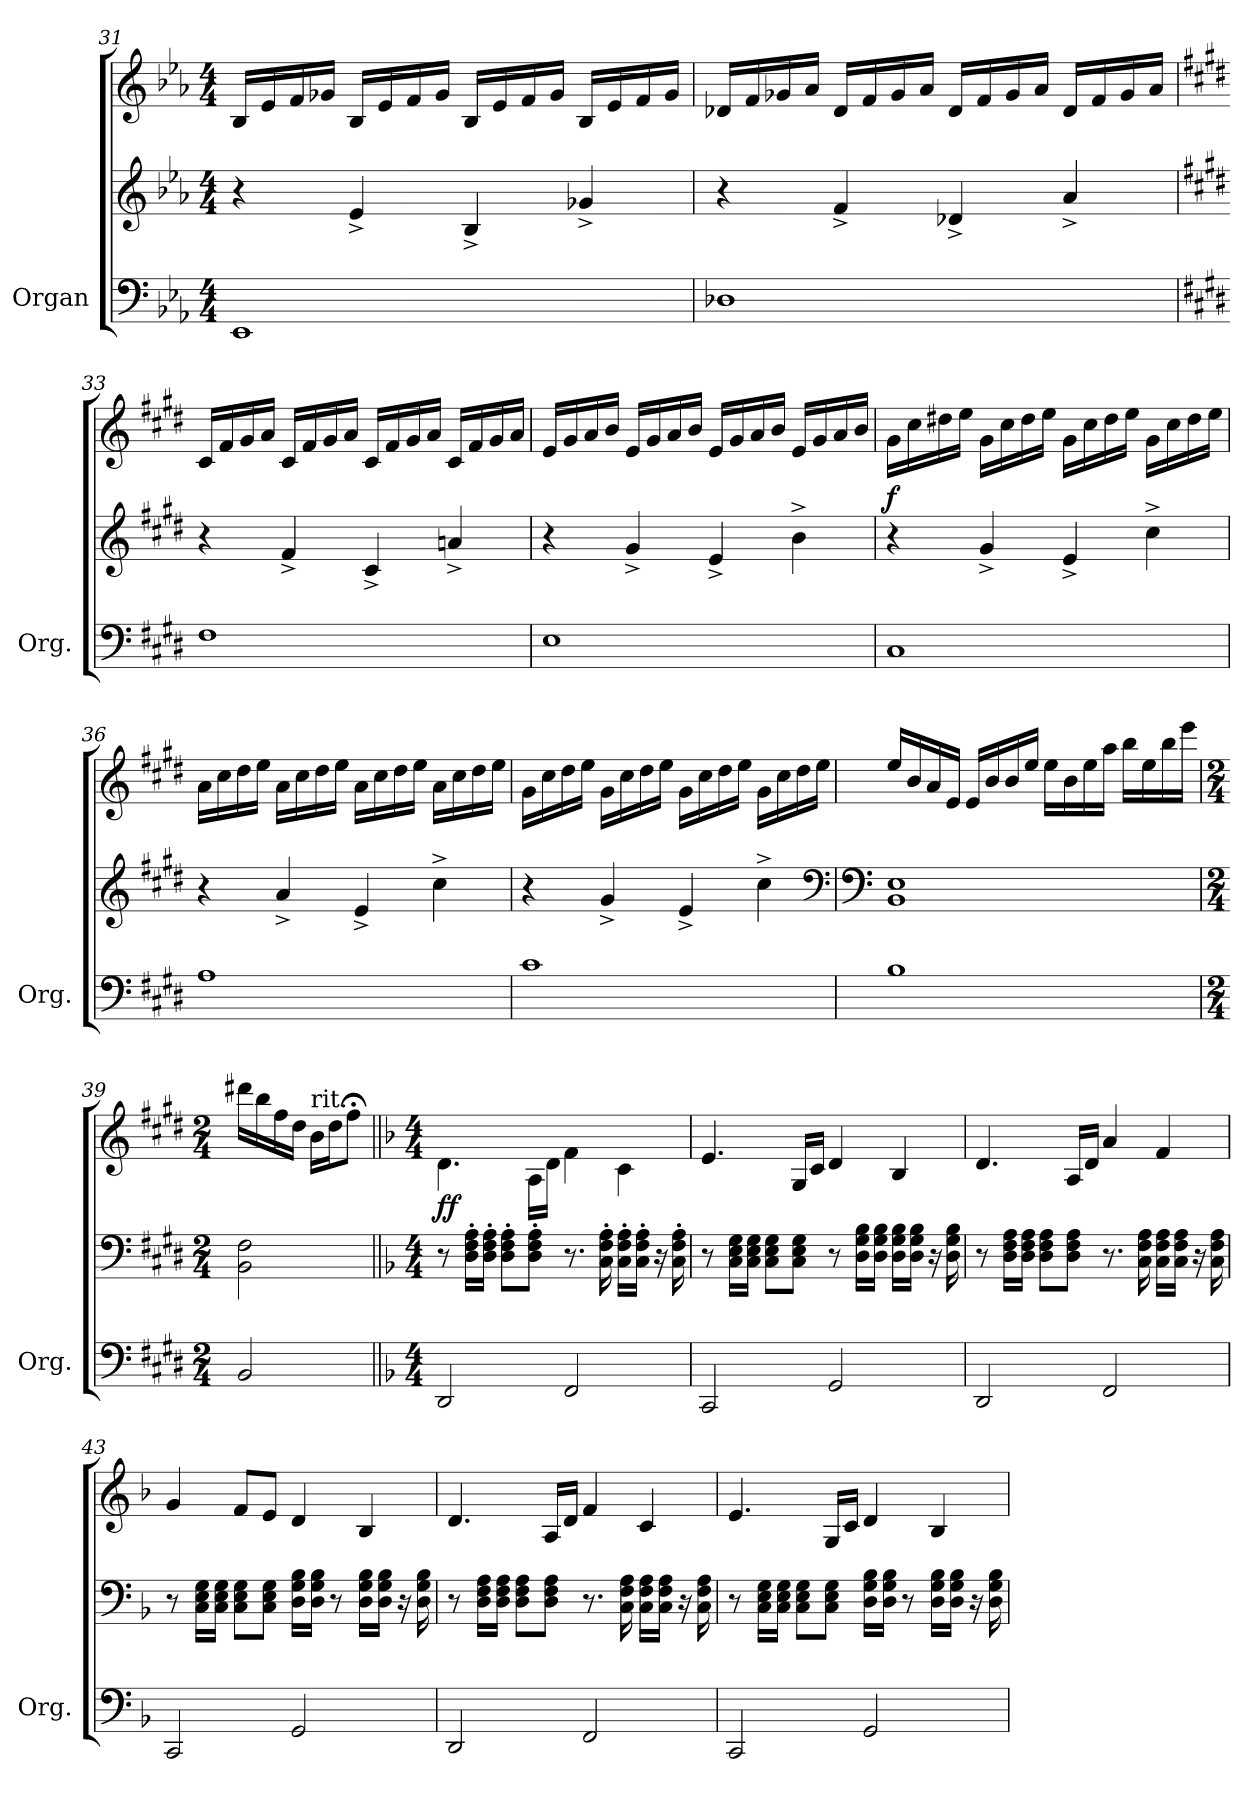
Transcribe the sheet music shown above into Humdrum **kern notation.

**kern	**kern	**kern	**dynam
*part1	*part1	*part1	*part1
*staff3	*staff2	*staff1	*staff1/2/3
*I"Organ	*	*	*
*I'Org.	*	*	*
*clefF4	*clefG2	*clefG2	*
*k[b-e-a-]	*k[b-e-a-]	*k[b-e-a-]	*
*E-:	*E-:	*E-:	*
*M4/4	*M4/4	*M4/4	*
=31	=31	=31	=31
1EE-	4r	16B-/LL	.
.	.	16e-/	.
.	.	16f/	.
.	.	16g-X/JJ	.
.	4e-^/	16B-/LL	.
.	.	16e-/	.
.	.	16f/	.
.	.	16g-/JJ	.
.	4B-^/	16B-/LL	.
.	.	16e-/	.
.	.	16f/	.
.	.	16g-/JJ	.
.	4g-X^/	16B-/LL	.
.	.	16e-/	.
.	.	16f/	.
.	.	16g-/JJ	.
!!LO:PB:g=z
=32	=32	=32	=32
1D-X	4r	16d-X/LL	.
.	.	16f/	.
.	.	16g-X/	.
.	.	16a-/JJ	.
.	4f^/	16d-/LL	.
.	.	16f/	.
.	.	16g-/	.
.	.	16a-/JJ	.
.	4d-X^/	16d-/LL	.
.	.	16f/	.
.	.	16g-/	.
.	.	16a-/JJ	.
.	4a-^/	16d-/LL	.
.	.	16f/	.
.	.	16g-/	.
.	.	16a-/JJ	.
=33	=33	=33	=33
*k[f#c#g#d#]	*k[f#c#g#d#]	*k[f#c#g#d#]	*
*E:	*E:	*E:	*
1F#	4r	16c#/LL	.
.	.	16f#/	.
.	.	16g#/	.
.	.	16a/JJ	.
.	4f#^/	16c#/LL	.
.	.	16f#/	.
.	.	16g#/	.
.	.	16a/JJ	.
.	4c#^/	16c#/LL	.
.	.	16f#/	.
.	.	16g#/	.
.	.	16a/JJ	.
.	4an^/	16c#/LL	.
.	.	16f#/	.
.	.	16g#/	.
.	.	16a/JJ	.
!!LO:LB:g=z
=34	=34	=34	=34
1E	4r	16e/LL	.
.	.	16g#/	.
.	.	16a/	.
.	.	16b/JJ	.
.	4g#^/	16e/LL	.
.	.	16g#/	.
.	.	16a/	.
.	.	16b/JJ	.
.	4e^/	16e/LL	.
.	.	16g#/	.
.	.	16a/	.
.	.	16b/JJ	.
.	4b^\	16e/LL	.
.	.	16g#/	.
.	.	16a/	.
.	.	16b/JJ	.
=35	=35	=35	=35
!	!	!	!LO:DY:a=2
1C#	4r	16g#\LL	f
.	.	16cc#\	.
.	.	16dd#X\	.
.	.	16ee\JJ	.
.	4g#^/	16g#\LL	.
.	.	16cc#\	.
.	.	16dd#\	.
.	.	16ee\JJ	.
.	4e^/	16g#\LL	.
.	.	16cc#\	.
.	.	16dd#\	.
.	.	16ee\JJ	.
.	4cc#^\	16g#\LL	.
.	.	16cc#\	.
.	.	16dd#\	.
.	.	16ee\JJ	.
!!LO:LB:g=z
=36	=36	=36	=36
1A	4r	16a\LL	.
.	.	16cc#\	.
.	.	16dd#\	.
.	.	16ee\JJ	.
.	4a^/	16a\LL	.
.	.	16cc#\	.
.	.	16dd#\	.
.	.	16ee\JJ	.
.	4e^/	16a\LL	.
.	.	16cc#\	.
.	.	16dd#\	.
.	.	16ee\JJ	.
.	4cc#^\	16a\LL	.
.	.	16cc#\	.
.	.	16dd#\	.
.	.	16ee\JJ	.
=37	=37	=37	=37
1c#	4r	16g#\LL	.
.	.	16cc#\	.
.	.	16dd#\	.
.	.	16ee\JJ	.
.	4g#^/	16g#\LL	.
.	.	16cc#\	.
.	.	16dd#\	.
.	.	16ee\JJ	.
.	4e^/	16g#\LL	.
.	.	16cc#\	.
.	.	16dd#\	.
.	.	16ee\JJ	.
.	4cc#^\	16g#\LL	.
.	.	16cc#\	.
.	.	16dd#\	.
.	.	16ee\JJ	.
*	*clefF4	*	*
!!LO:LB:g=z
=38	=38	=38	=38
*	*clefF4	*	*
1B	1BB 1E	16ee/LL	.
.	.	16b/	.
.	.	16a/	.
.	.	16e/JJ	.
.	.	16e/LL	.
.	.	16b/	.
.	.	16b/	.
.	.	16ee/JJ	.
.	.	16ee\LL	.
.	.	16b\	.
.	.	16ee\	.
.	.	16aa\JJ	.
.	.	16bb\LL	.
.	.	16ee\	.
.	.	16bb\	.
.	.	16eee\JJ	.
=39	=39	=39	=39
*M2/4	*M2/4	*M2/4	*
2BB/	2BB\ 2F#\	16ddd#X\LL	.
.	.	16bb\	.
.	.	16ff#\	.
.	.	16dd#\JJ	.
!	!	!LO:TX:a:t=rit.	!
.	.	16b\LL	.
.	.	16dd#\J	.
.	.	8ff#;<\J	.
!!LO:PB:g=z
=40||	=40||	=40||	=40||
*k[b-]	*k[b-]	*k[b-]	*
*F:	*F:	*F:	*
*M4/4	*M4/4	*M4/4	*
!	!	!	!LO:DY:b
2DD/	8r	4.d\	ff
.	16D\' 16F\' 16A\'LL	.	.
.	16D\' 16F\' 16A\'JJ	.	.
.	8D\' 8F\' 8A\'L	.	.
.	8D\' 8F\' 8A\'J	16A\LL	.
.	.	16d\JJ	.
2FF/	8.r	4f\	.
.	16C\' 16F\' 16A\'	.	.
.	16C\' 16F\' 16A\'LL	4c\	.
.	16C\' 16F\' 16A\'JJ	.	.
.	16r	.	.
.	16C\' 16F\' 16A\'	.	.
=41	=41	=41	=41
2CC/	8r	4.e/	.
.	16C\ 16E\ 16G\LL	.	.
.	16C\ 16E\ 16G\JJ	.	.
.	8C\ 8E\ 8G\L	.	.
.	8C\ 8E\ 8G\J	16G/LL	.
.	.	16c/JJ	.
2GG/	8r	4d/	.
.	16D\ 16G\ 16B-\LL	.	.
.	16D\ 16G\ 16B-\JJ	.	.
.	16D\ 16G\ 16B-\LL	4B-/	.
.	16D\ 16G\ 16B-\JJ	.	.
.	16r	.	.
.	16D\ 16G\ 16B-\	.	.
=42	=42	=42	=42
2DD/	8r	4.d/	.
.	16D\ 16F\ 16A\LL	.	.
.	16D\ 16F\ 16A\JJ	.	.
.	8D\ 8F\ 8A\L	.	.
.	8D\ 8F\ 8A\J	16A/LL	.
.	.	16d/JJ	.
2FF/	8.r	4a/	.
.	16C\ 16F\ 16A\	.	.
.	16C\ 16F\ 16A\LL	4f/	.
.	16C\ 16F\ 16A\JJ	.	.
.	16r	.	.
.	16C\ 16F\ 16A\	.	.
!!LO:LB:g=z
=43	=43	=43	=43
2CC/	8r	4g/	.
.	16C\ 16E\ 16G\LL	.	.
.	16C\ 16E\ 16G\JJ	.	.
.	8C\ 8E\ 8G\L	8f/L	.
.	8C\ 8E\ 8G\J	8e/J	.
2GG/	16D\ 16G\ 16B-\LL	4d/	.
.	16D\ 16G\ 16B-\JJ	.	.
.	8r	.	.
.	16D\ 16G\ 16B-\LL	4B-/	.
.	16D\ 16G\ 16B-\JJ	.	.
.	16r	.	.
.	16D\ 16G\ 16B-\	.	.
=44	=44	=44	=44
2DD/	8r	4.d/	.
.	16D\ 16F\ 16A\LL	.	.
.	16D\ 16F\ 16A\JJ	.	.
.	8D\ 8F\ 8A\L	.	.
.	8D\ 8F\ 8A\J	16A/LL	.
.	.	16d/JJ	.
2FF/	8.r	4f/	.
.	16C\ 16F\ 16A\	.	.
.	16C\ 16F\ 16A\LL	4c/	.
.	16C\ 16F\ 16A\JJ	.	.
.	16r	.	.
.	16C\ 16F\ 16A\	.	.
=45	=45	=45	=45
2CC/	8r	4.e/	.
.	16C\ 16E\ 16G\LL	.	.
.	16C\ 16E\ 16G\JJ	.	.
.	8C\ 8E\ 8G\L	.	.
.	8C\ 8E\ 8G\J	16G/LL	.
.	.	16c/JJ	.
2GG/	16D\ 16G\ 16B-\LL	4d/	.
.	16D\ 16G\ 16B-\JJ	.	.
.	8r	.	.
.	16D\ 16G\ 16B-\LL	4B-/	.
.	16D\ 16G\ 16B-\JJ	.	.
.	16r	.	.
.	16D\ 16G\ 16B-\	.	.
=	=	=	=
*-	*-	*-	*-
